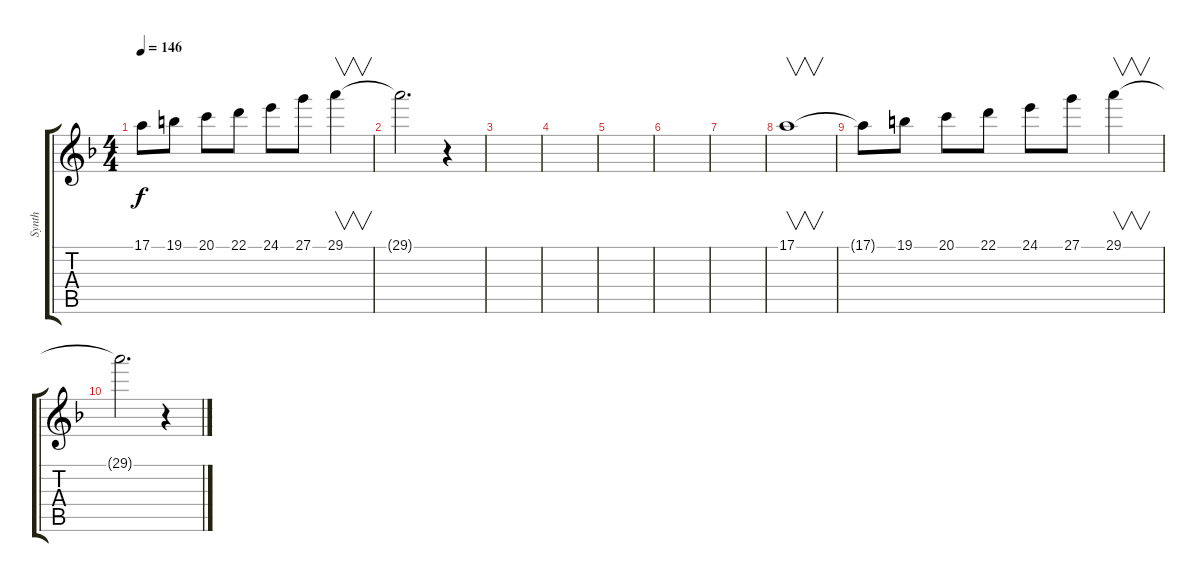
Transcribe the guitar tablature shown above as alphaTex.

\track ("Synth" "Synth") {instrument lead2sawtooth}
\staff {score tabs}
\tuning (E4 B3 G3 D3 A2 E2) {hide}
\ts (4 4)
\tempo 146
\clef g2
\ks dminor
17.1{t}.8{dy f} 19.1.8 20.1.8 22.1.8 24.1.8 27.1.8 29.1.4{v} |
29.1{t}.2{d} r.4 |
|
|
|
|
|
17.1.1{v} |
17.1{t}.8 19.1.8 20.1.8 22.1.8 24.1.8 27.1.8 29.1.4{v} |
29.1{t}.2{d} r.4
